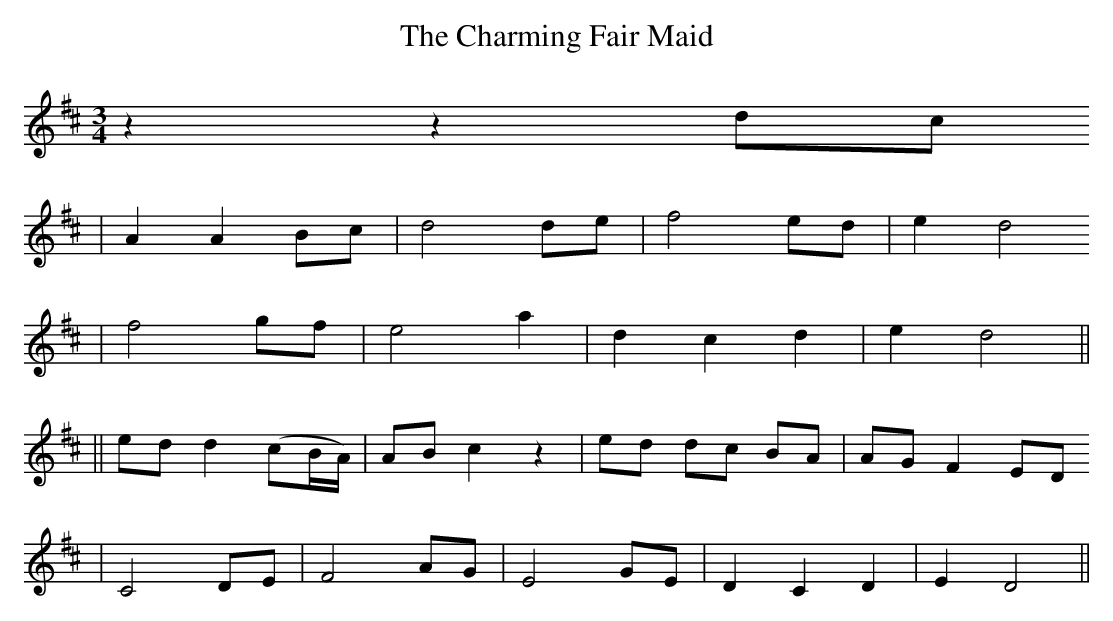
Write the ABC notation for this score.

X:1
T: The Charming Fair Maid
M: 3/4
L: 1/8
K: D
z2 z2 dc
| A2 A2 Bc | d4 de | f4 ed | e2 d4
| f4 gf | e4 a2 | d2 c2 d2 | e2 d4 ||
|| ed d2  (cB/A/) | AB c2 z2 | ed dc BA | AG F2 ED
| C4 DE | F4 AG | E4 GE | D2 C2 D2 | E2 D4 ||
